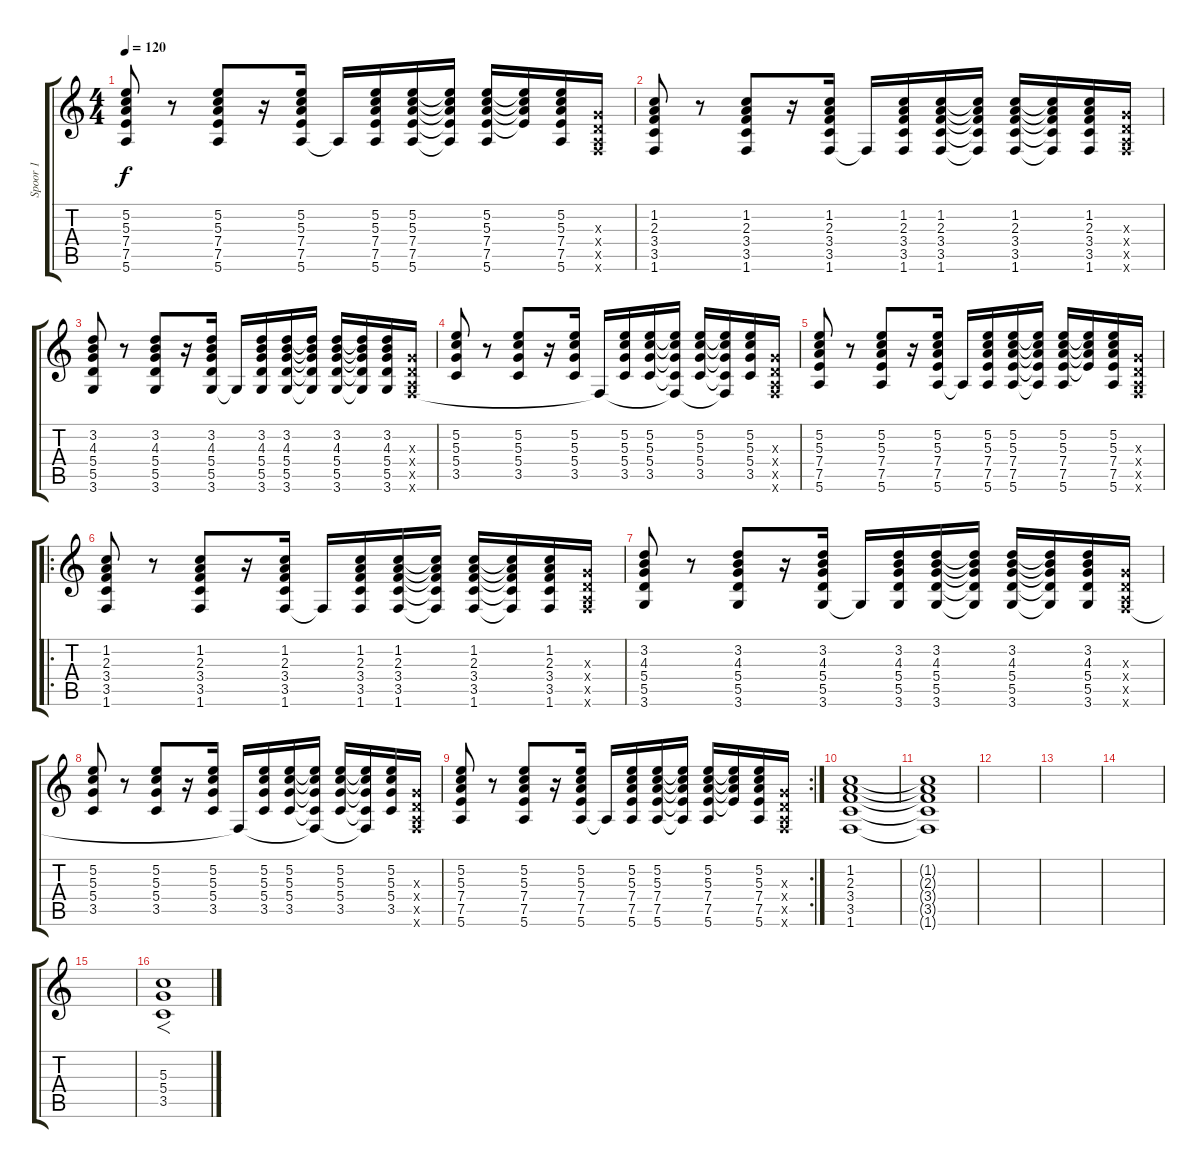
\track ("Spoor 1" "Spoor 1") {instrument electricguitarclean}
\staff {score tabs}
\tuning (E4 B3 G3 D3 A2 E2) {hide}
\ts (4 4)
\tempo 120
\clef g2
\ks c
(5.2 5.3 7.4 7.5 5.6).8{dy f} r.8 (5.2 5.3 7.4 7.5 5.6).8 r.16 (5.2 5.3 7.4 7.5 5.6).16 5.6{t}.16 (5.2 5.3 7.4 7.5 5.6).16 (5.2 5.3 7.4 7.5 5.6).16 (5.2{t} 5.3{t} 7.4{t} 7.5{t} 5.6{t}).16 (5.2 5.3 7.4 7.5 5.6).16 (5.2{t} 5.3{t} 7.4{t} 7.5{t}).16 (5.2 5.3 7.4 7.5 5.6).16 (0.3{x} 0.4{x} 0.5{x} 1.6{x}).16 |
(1.2 2.3 3.4 3.5 1.6).8 r.8 (1.2 2.3 3.4 3.5 1.6).8 r.16 (1.2 2.3 3.4 3.5 1.6).16 1.6{t}.16 (1.2 2.3 3.4 3.5 1.6).16 (1.2 2.3 3.4 3.5 1.6).16 (1.2{t} 2.3{t} 3.4{t} 3.5{t} 1.6{t}).16 (1.2 2.3 3.4 3.5 1.6).16 (1.2{t} 2.3{t} 3.4{t} 3.5{t} 1.6{t}).16 (1.2 2.3 3.4 3.5 1.6).16 (0.3{x} 0.4{x} 0.5{x} 1.6{x}).16 |
(3.2 4.3 5.4 5.5 3.6).8 r.8 (3.2 4.3 5.4 5.5 3.6).8 r.16 (3.2 4.3 5.4 5.5 3.6).16 3.6{t}.16 (3.2 4.3 5.4 5.5 3.6).16 (3.2 4.3 5.4 5.5 3.6).16 (3.2{t} 4.3{t} 5.4{t} 5.5{t} 3.6{t}).16 (3.2 4.3 5.4 5.5 3.6).16 (3.2{t} 4.3{t} 5.4{t} 5.5{t} 3.6{t}).16 (3.2 4.3 5.4 5.5 3.6).16 (0.3{x} 0.4{x} 0.5{x} 1.6{x}).16 |
(5.2 5.3 5.4 3.5).8 r.8 (5.2 5.3 5.4 3.5).8 r.16 (5.2 5.3 5.4 3.5).16 1.6{t}.16 (5.2 5.3 5.4 3.5).16 (5.2 5.3 5.4 3.5).16 (5.2{t} 5.3{t} 5.4{t} 3.5{t} 1.6{t}).16 (5.2 5.3 5.4 3.5).16 (5.2{t} 5.3{t} 5.4{t} 3.5{t} 1.6{t}).16 (5.2 5.3 5.4 3.5).16 (0.3{x} 0.4{x} 0.5{x} 1.6{x}).16 |
(5.2 5.3 7.4 7.5 5.6).8 r.8 (5.2 5.3 7.4 7.5 5.6).8 r.16 (5.2 5.3 7.4 7.5 5.6).16 5.6{t}.16 (5.2 5.3 7.4 7.5 5.6).16 (5.2 5.3 7.4 7.5 5.6).16 (5.2{t} 5.3{t} 7.4{t} 7.5{t} 5.6{t}).16 (5.2 5.3 7.4 7.5 5.6).16 (5.2{t} 5.3{t} 7.4{t} 7.5{t}).16 (5.2 5.3 7.4 7.5 5.6).16 (0.3{x} 0.4{x} 0.5{x} 1.6{x}).16 |
\ro
(1.2 2.3 3.4 3.5 1.6).8 r.8 (1.2 2.3 3.4 3.5 1.6).8 r.16 (1.2 2.3 3.4 3.5 1.6).16 1.6{t}.16 (1.2 2.3 3.4 3.5 1.6).16 (1.2 2.3 3.4 3.5 1.6).16 (1.2{t} 2.3{t} 3.4{t} 3.5{t} 1.6{t}).16 (1.2 2.3 3.4 3.5 1.6).16 (1.2{t} 2.3{t} 3.4{t} 3.5{t} 1.6{t}).16 (1.2 2.3 3.4 3.5 1.6).16 (0.3{x} 0.4{x} 0.5{x} 1.6{x}).16 |
(3.2 4.3 5.4 5.5 3.6).8 r.8 (3.2 4.3 5.4 5.5 3.6).8 r.16 (3.2 4.3 5.4 5.5 3.6).16 3.6{t}.16 (3.2 4.3 5.4 5.5 3.6).16 (3.2 4.3 5.4 5.5 3.6).16 (3.2{t} 4.3{t} 5.4{t} 5.5{t} 3.6{t}).16 (3.2 4.3 5.4 5.5 3.6).16 (3.2{t} 4.3{t} 5.4{t} 5.5{t} 3.6{t}).16 (3.2 4.3 5.4 5.5 3.6).16 (0.3{x} 0.4{x} 0.5{x} 1.6{x}).16 |
(5.2 5.3 5.4 3.5).8 r.8 (5.2 5.3 5.4 3.5).8 r.16 (5.2 5.3 5.4 3.5).16 1.6{t}.16 (5.2 5.3 5.4 3.5).16 (5.2 5.3 5.4 3.5).16 (5.2{t} 5.3{t} 5.4{t} 3.5{t} 1.6{t}).16 (5.2 5.3 5.4 3.5).16 (5.2{t} 5.3{t} 5.4{t} 3.5{t} 1.6{t}).16 (5.2 5.3 5.4 3.5).16 (0.3{x} 0.4{x} 0.5{x} 1.6{x}).16 |
\rc 2
(5.2 5.3 7.4 7.5 5.6).8 r.8 (5.2 5.3 7.4 7.5 5.6).8 r.16 (5.2 5.3 7.4 7.5 5.6).16 5.6{t}.16 (5.2 5.3 7.4 7.5 5.6).16 (5.2 5.3 7.4 7.5 5.6).16 (5.2{t} 5.3{t} 7.4{t} 7.5{t} 5.6{t}).16 (5.2 5.3 7.4 7.5 5.6).16 (5.2{t} 5.3{t} 7.4{t} 7.5{t}).16 (5.2 5.3 7.4 7.5 5.6).16 (0.3{x} 0.4{x} 0.5{x} 1.6{x}).16 |
(1.2 2.3 3.4 3.5 1.6).1{volume 3} |
(1.2{t} 2.3{t} 3.4{t} 3.5{t} 1.6{t}).1 |
|
|
|
|
(5.3 5.4 3.5).1{f volume 10}
